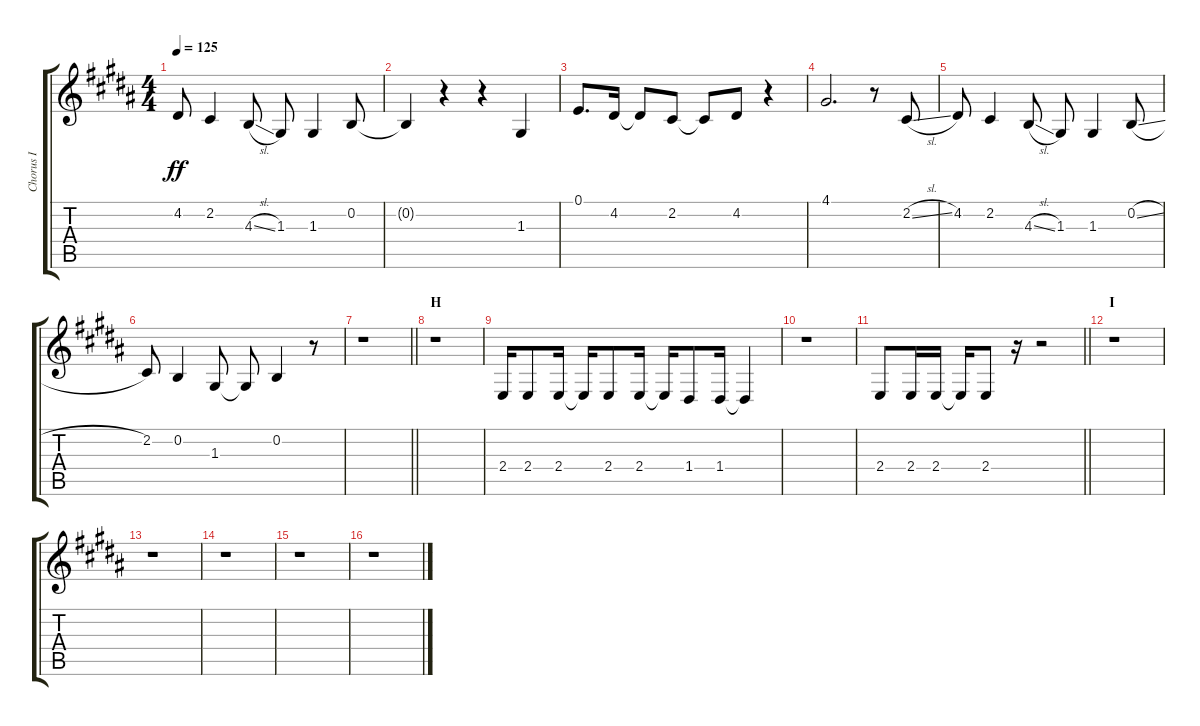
\track ("Chorus I" "Chorus I") {instrument voiceoohs}
\staff {score tabs}
\tuning (E4 B3 G3 D3 A2 E2) {hide}
\ts (4 4)
\tempo 125
\clef g2
\ks b
4.2.8{dy ff} 2.2.4 4.3{sl}.8 1.3.8 1.3.4 0.2.8 |
0.2{t}.4 r.4 r.4 1.3.4 |
0.1.8{d} 4.2.16 4.2{t}.8 2.2.8 2.2{t}.8 4.2.8 r.4 |
4.1.2{d} r.8 2.2{sl}.8 |
4.2.8 2.2.4 4.3{sl}.8 1.3.8 1.3.4 0.2{sl}.8 |
2.2.8 0.2.4 1.3.8 1.3{t}.8 0.2.4 r.8 |
\barLineRight lightlight
r.1 |
\section ("" "H")
r.1 |
2.4.16 2.4.8 2.4.16 2.4{t}.16 2.4.8 2.4.16 2.4{t}.16 1.4.8 1.4.16 1.4{t}.4 |
r.1 |
\barLineRight lightlight
2.4.8 2.4.16 2.4.16 2.4{t}.16 2.4.8 r.16 r.2 |
\section ("" "I")
r.1 |
r.1 |
r.1 |
r.1 |
r.1
